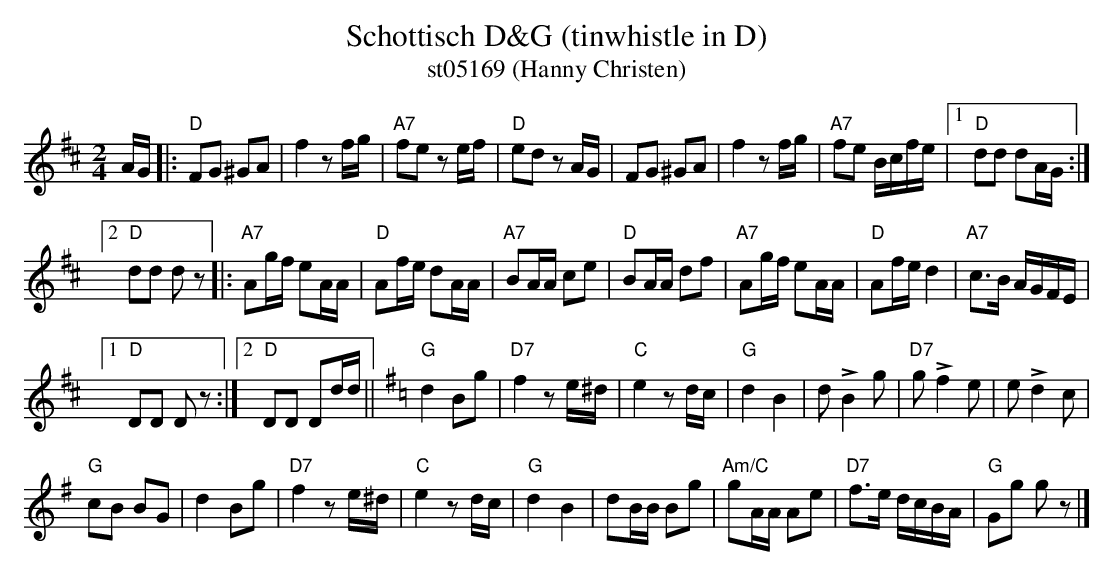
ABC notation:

X:1
T:Schottisch D&G (tinwhistle in D)
T:st05169 (Hanny Christen)
M:2/4
L:1/16
K:D %%MIDI gchordon
AG |: "D"F2G2 ^G2A2 | f4z2fg | "A7"f2e2 z2ef | "D"e2d2 z2AG | F2G2 ^G2A2 | f4z2fg | "A7"f2e2 Bcfe |1 "D"d2d2 d2AG :|2
"D"d2d2 d2z2 |: "A7"A2gf e2AA | "D"A2fe d2AA | "A7"B2AA c2e2 | "D"B2AA d2f2 | "A7"A2gf e2AA | "D"A2fe d4 | "A7"c3B AGFE |1
"D"D2D2 D2z2 :|2 "D"D2D2 D2dd || [K:G ] "G"d4 B2g2 | "D7"f4 z2e^d | "C"e4z2dc | "G"d4B4 | d2!>!B4g2 | "D7"g2!>!f4e2 | e2 !>!d4c2 |
"G"c2B2 B2G2 | d4B2g2 | "D7"f4z2e^d | "C"e4z2dc | "G"d4B4 | d2BB B2g2 | "Am/C"g2AA A2e2 | "D7"f3e dcBA | "G"G2g2 g2z2 |]
